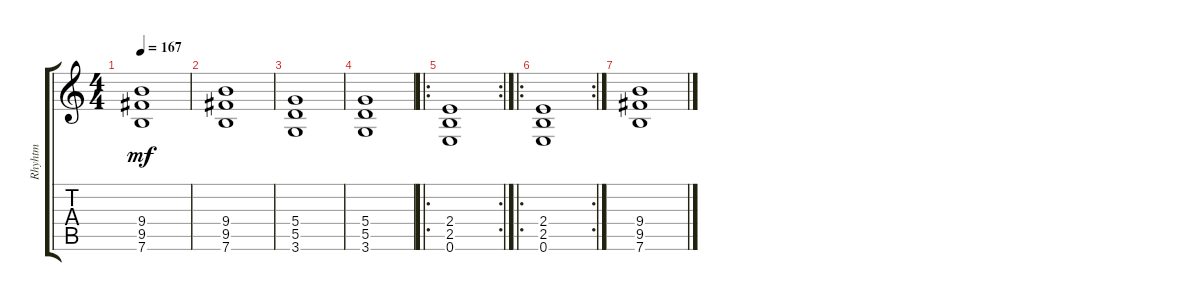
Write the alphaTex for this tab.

\track ("Rhyhtm" "Rhyhtm") {instrument acousticguitarsteel}
\staff {score tabs}
\tuning (E4 B3 G3 D3 A2 E2) {hide}
\ts (4 4)
\section ("" "")
\tempo 167
\clef g2
\ks c
(9.4 9.5 7.6).1{dy mf instrument acousticguitarsteel} |
(9.4 9.5 7.6).1 |
(5.4 5.5 3.6).1 |
(5.4 5.5 3.6).1 |
\ro
\rc 2
(2.4 2.5 0.6).1 |
\ro
\rc 2
(2.4 2.5 0.6).1 |
(9.4 9.5 7.6).1
